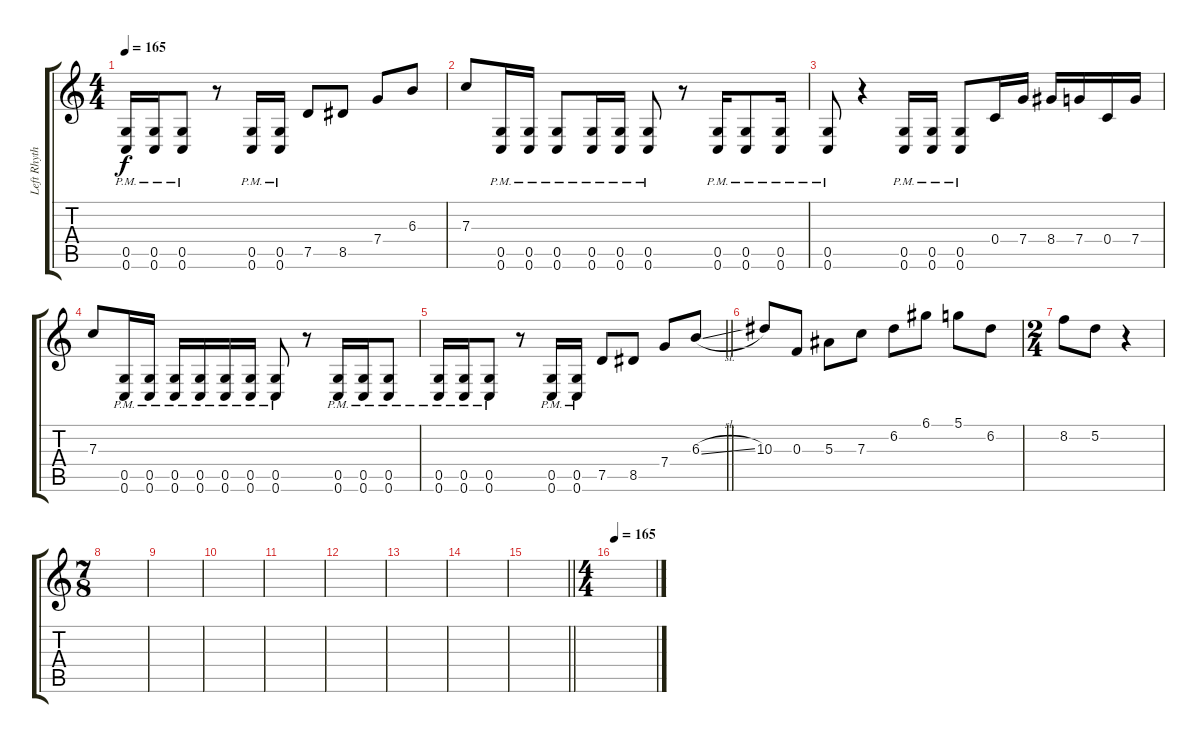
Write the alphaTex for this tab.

\track ("Left Rhythm" "Left Rhyth") {instrument distortionguitar}
\staff {score tabs}
\tuning (D4 A3 F3 C3 G2 C2) {hide}
\ts (4 4)
\tempo 165
\clef g2
\ks c
(0.5{pm} 0.6{pm}).16{dy f} (0.5{pm} 0.6{pm}).16 (0.5{pm} 0.6{pm}).8 r.8 (0.5{pm} 0.6{pm}).16 (0.5{pm} 0.6{pm}).16 7.5.8 8.5.8 7.4.8 6.3.8 |
7.3.8 (0.5{pm} 0.6{pm}).16 (0.5{pm} 0.6{pm}).16 (0.5{pm} 0.6{pm}).8 (0.5{pm} 0.6{pm}).16 (0.5{pm} 0.6{pm}).16 (0.5{pm} 0.6{pm}).8 r.8 (0.5{pm} 0.6{pm}).16 (0.5{pm} 0.6{pm}).8 (0.5{pm} 0.6{pm}).16 |
(0.5{pm} 0.6{pm}).8 r.4 (0.5{pm} 0.6{pm}).16 (0.5{pm} 0.6{pm}).16 (0.5{pm} 0.6{pm}).8 0.4.16 7.4.16 8.4.16 7.4.16 0.4.16 7.4.16 |
7.3.8 (0.5{pm} 0.6{pm}).16 (0.5{pm} 0.6{pm}).16 (0.5{pm} 0.6{pm}).16 (0.5{pm} 0.6{pm}).16 (0.5{pm} 0.6{pm}).16 (0.5{pm} 0.6{pm}).16 (0.5{pm} 0.6{pm}).8 r.8 (0.5{pm} 0.6{pm}).16 (0.5{pm} 0.6{pm}).16 (0.5{pm} 0.6{pm}).8 |
\barLineRight lightlight
(0.5{pm} 0.6{pm}).16 (0.5{pm} 0.6{pm}).16 (0.5{pm} 0.6{pm}).8 r.8 (0.5{pm} 0.6{pm}).16 (0.5{pm} 0.6{pm}).16 7.5.8 8.5.8 7.4.8 6.3{sl}.8 |
\section ("" "")
10.3.8 0.3.8 5.3.8 7.3.8 6.2.8 6.1.8 5.1.8 6.2.8 |
\ts (2 4)
8.2.8 5.2.8 r.4 |
\ts (7 8)
|
|
|
|
|
|
|
\barLineRight lightlight
|
\ts (4 4)
\section ("" "")
\tempo 165
